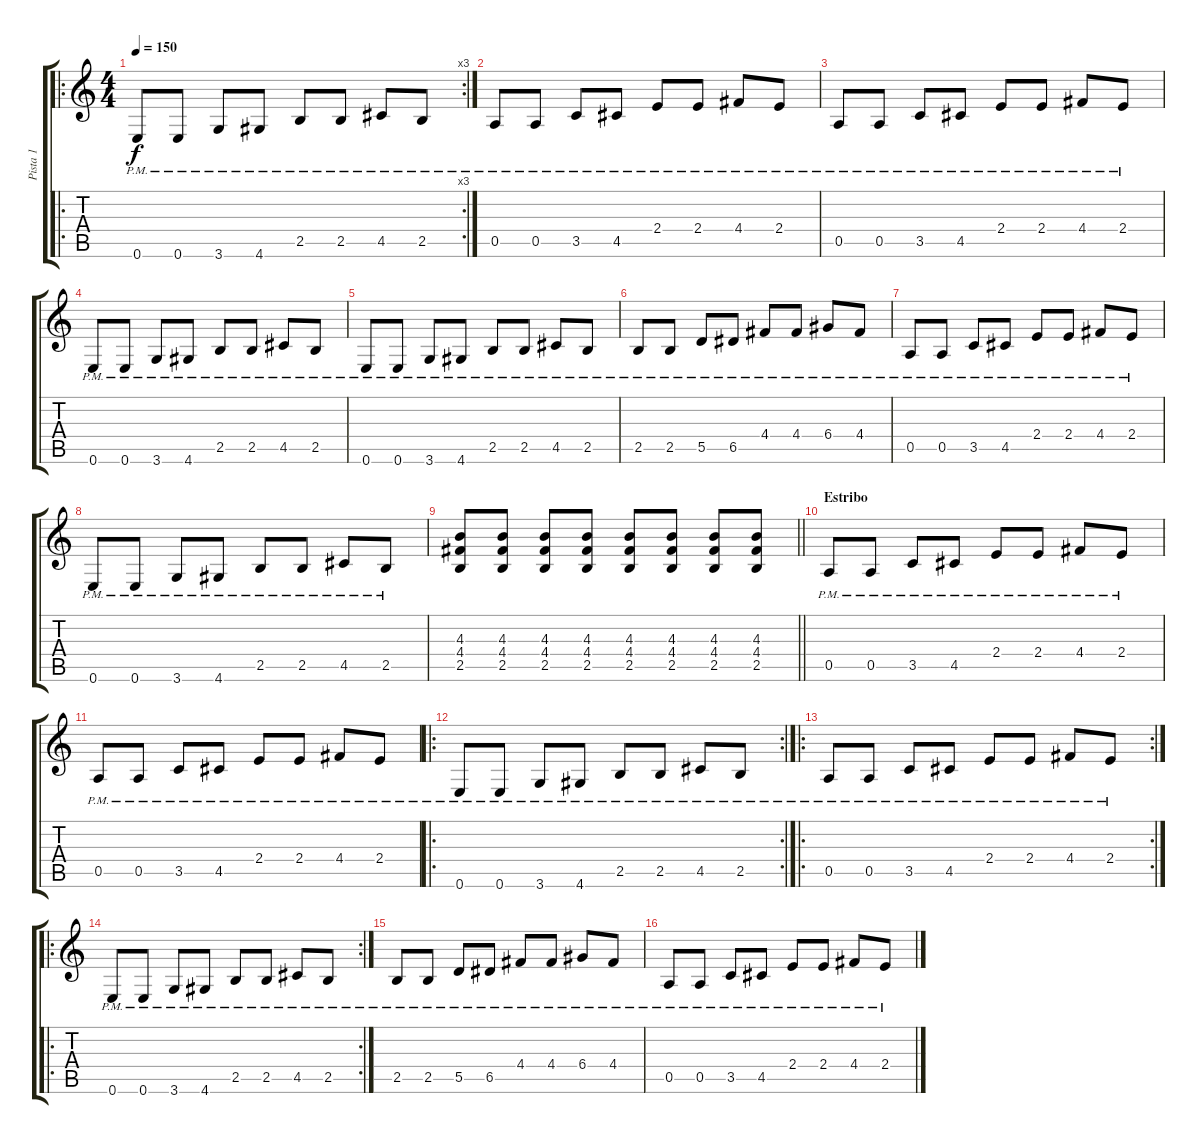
\track ("Pista 1" "Pista 1") {instrument distortionguitar}
\staff {score tabs}
\tuning (E4 B3 G3 D3 A2 E2) {hide}
\ro
\rc 3
\ts (4 4)
\tempo 150
\clef g2
\ks c
0.6{pm}.8{dy f} 0.6{pm}.8 3.6{pm}.8 4.6{pm}.8 2.5{pm}.8 2.5{pm}.8 4.5{pm}.8 2.5{pm}.8 |
0.5{pm}.8 0.5{pm}.8 3.5{pm}.8 4.5{pm}.8 2.4{pm}.8 2.4{pm}.8 4.4{pm}.8 2.4{pm}.8 |
0.5{pm}.8 0.5{pm}.8 3.5{pm}.8 4.5{pm}.8 2.4{pm}.8 2.4{pm}.8 4.4{pm}.8 2.4{pm}.8 |
0.6{pm}.8 0.6{pm}.8 3.6{pm}.8 4.6{pm}.8 2.5{pm}.8 2.5{pm}.8 4.5{pm}.8 2.5{pm}.8 |
0.6{pm}.8 0.6{pm}.8 3.6{pm}.8 4.6{pm}.8 2.5{pm}.8 2.5{pm}.8 4.5{pm}.8 2.5{pm}.8 |
2.5{pm}.8 2.5{pm}.8 5.5{pm}.8 6.5{pm}.8 4.4{pm}.8 4.4{pm}.8 6.4{pm}.8 4.4{pm}.8 |
0.5{pm}.8 0.5{pm}.8 3.5{pm}.8 4.5{pm}.8 2.4{pm}.8 2.4{pm}.8 4.4{pm}.8 2.4{pm}.8 |
0.6{pm}.8 0.6{pm}.8 3.6{pm}.8 4.6{pm}.8 2.5{pm}.8 2.5{pm}.8 4.5{pm}.8 2.5{pm}.8 |
\barLineRight lightlight
(4.3 4.4 2.5).8 (4.3 4.4 2.5).8 (4.3 4.4 2.5).8 (4.3 4.4 2.5).8 (4.3 4.4 2.5).8 (4.3 4.4 2.5).8 (4.3 4.4 2.5).8 (4.3 4.4 2.5).8 |
\section ("" "Estribo")
0.5{pm}.8 0.5{pm}.8 3.5{pm}.8 4.5{pm}.8 2.4{pm}.8 2.4{pm}.8 4.4{pm}.8 2.4{pm}.8 |
0.5{pm}.8 0.5{pm}.8 3.5{pm}.8 4.5{pm}.8 2.4{pm}.8 2.4{pm}.8 4.4{pm}.8 2.4{pm}.8 |
\ro
\rc 2
0.6{pm}.8 0.6{pm}.8 3.6{pm}.8 4.6{pm}.8 2.5{pm}.8 2.5{pm}.8 4.5{pm}.8 2.5{pm}.8 |
\ro
\rc 2
0.5{pm}.8 0.5{pm}.8 3.5{pm}.8 4.5{pm}.8 2.4{pm}.8 2.4{pm}.8 4.4{pm}.8 2.4{pm}.8 |
\ro
\rc 2
0.6{pm}.8 0.6{pm}.8 3.6{pm}.8 4.6{pm}.8 2.5{pm}.8 2.5{pm}.8 4.5{pm}.8 2.5{pm}.8 |
2.5{pm}.8 2.5{pm}.8 5.5{pm}.8 6.5{pm}.8 4.4{pm}.8 4.4{pm}.8 6.4{pm}.8 4.4{pm}.8 |
0.5{pm}.8 0.5{pm}.8 3.5{pm}.8 4.5{pm}.8 2.4{pm}.8 2.4{pm}.8 4.4{pm}.8 2.4{pm}.8
